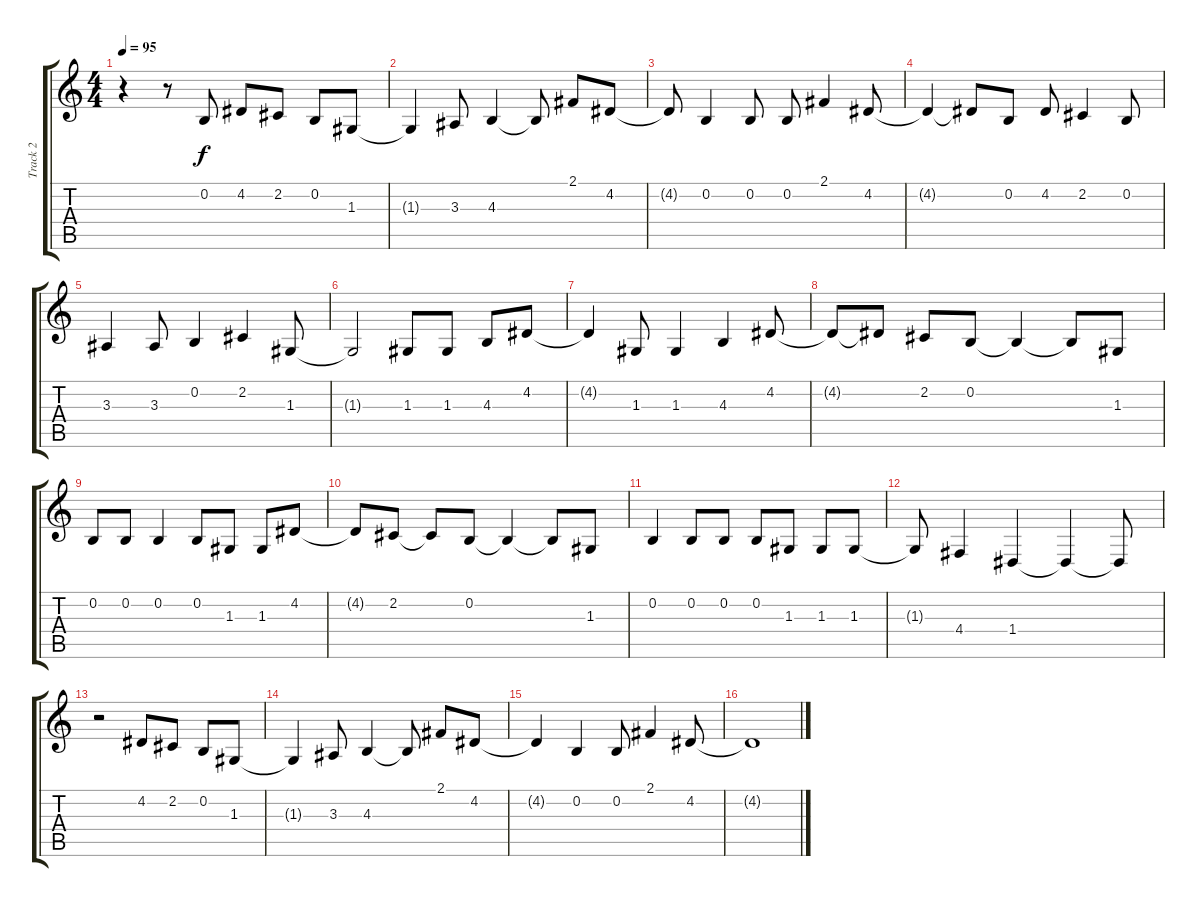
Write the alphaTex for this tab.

\track ("Track 2" "Track 2") {instrument acousticgrandpiano}
\staff {score tabs}
\tuning (E4 B3 G3 D3 A2 E2) {hide}
\ts (4 4)
\tempo 95
\clef g2
\ks c
r.4{dy f} r.8 0.2.8 4.2.8 2.2.8 0.2.8 1.3.8 |
1.3{t}.4 3.3.8 4.3.4 4.3{t}.8 2.1.8 4.2.8 |
4.2{t}.8 0.2.4 0.2.8 0.2.8 2.1.4 4.2.8 |
4.2{t}.4 4.2{t}.8 0.2.8 4.2.8 2.2.4 0.2.8 |
3.3.4 3.3.8 0.2.4 2.2.4 1.3.8 |
1.3{t}.2 1.3.8 1.3.8 4.3.8 4.2.8 |
4.2{t}.4 1.3.8 1.3.4 4.3.4 4.2.8 |
4.2{t}.8 4.2{t}.8 2.2.8 0.2.8 0.2{t}.4 0.2{t}.8 1.3.8 |
0.2.8 0.2.8 0.2.4 0.2.8 1.3.8 1.3.8 4.2.8 |
4.2{t}.8 2.2.8 2.2{t}.8 0.2.8 0.2{t}.4 0.2{t}.8 1.3.8 |
0.2.4 0.2.8 0.2.8 0.2.8 1.3.8 1.3.8 1.3.8 |
1.3{t}.8 4.4.4 1.4.4 1.4{t}.4 1.4{t}.8 |
r.2 4.2.8 2.2.8 0.2.8 1.3.8 |
1.3{t}.4 3.3.8 4.3.4 4.3{t}.8 2.1.8 4.2.8 |
4.2{t}.4 0.2.4 0.2.8 2.1.4 4.2.8 |
4.2{t}.1
